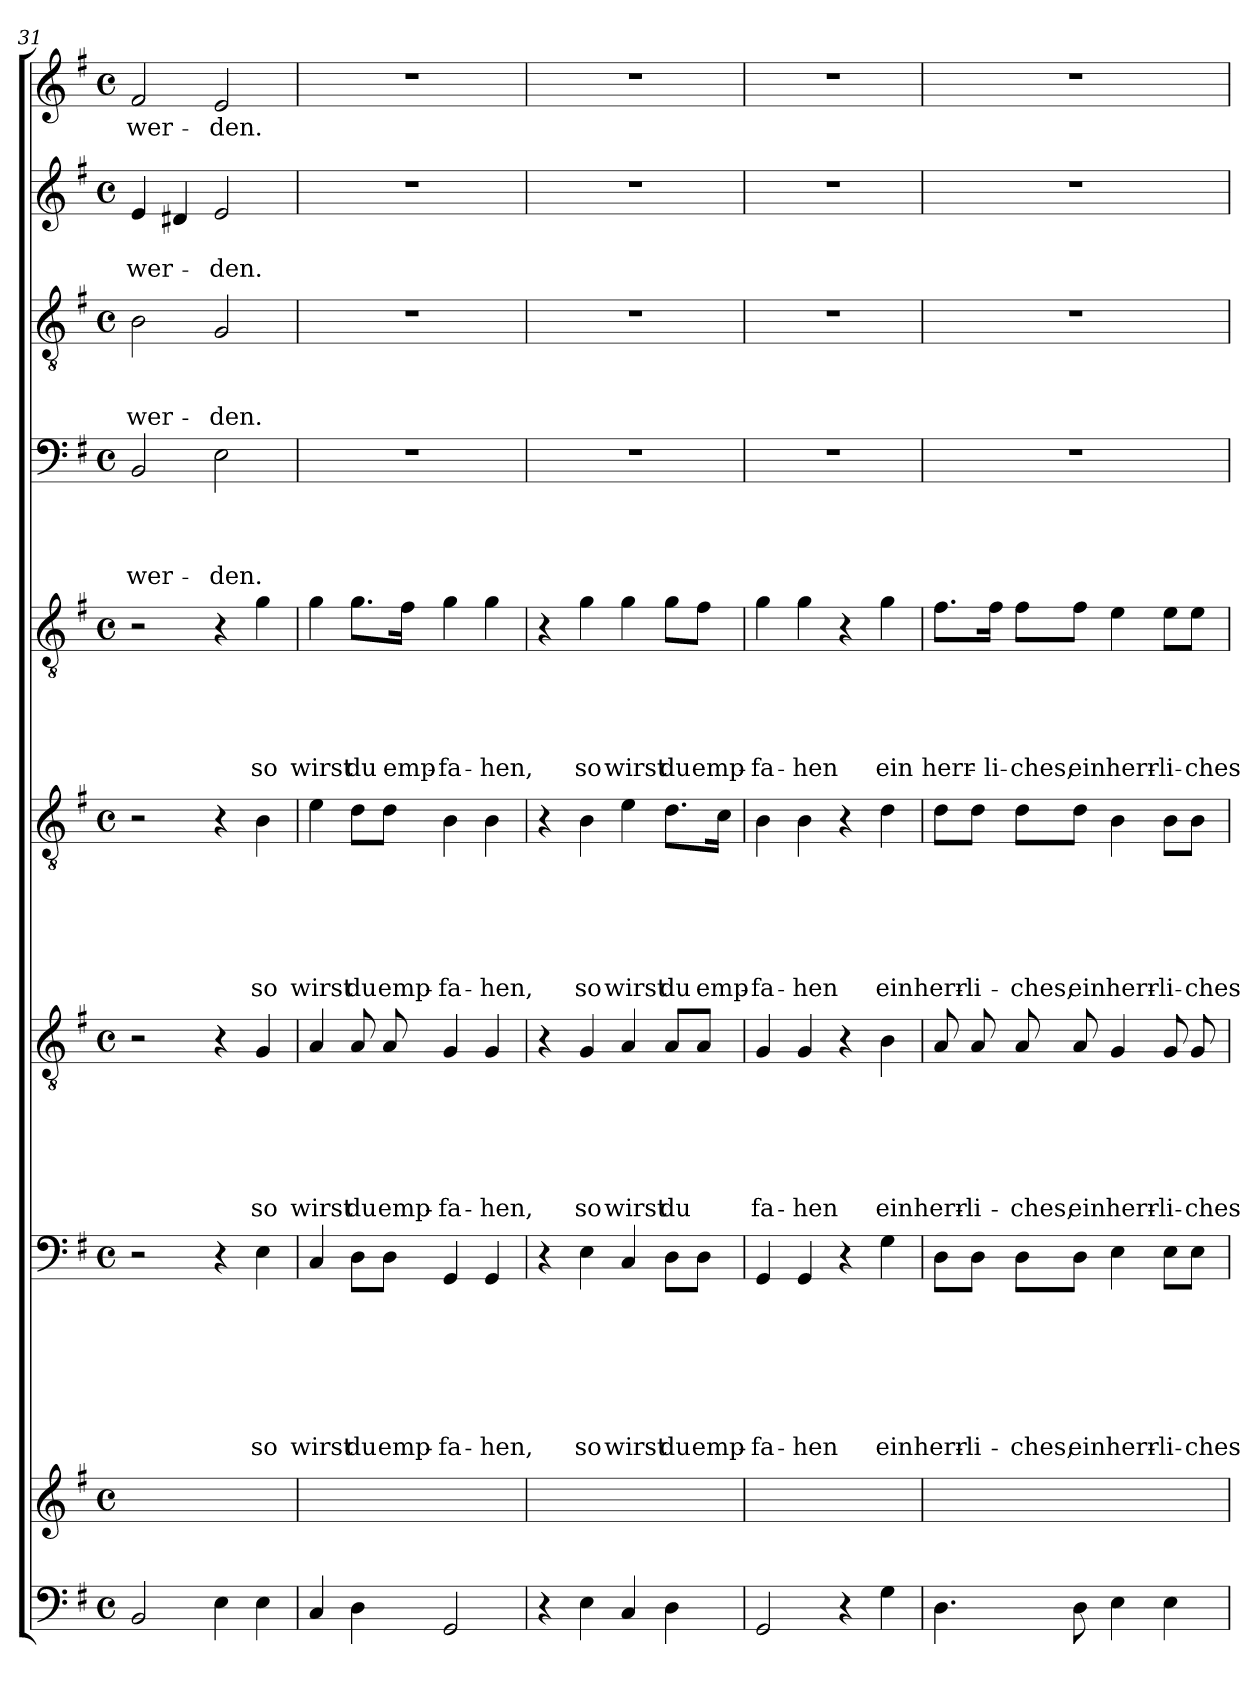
**kern	**kern	**kern	**text	**text	**text	**text	**text	**text	**text	**kern	**text	**text	**text	**text	**text	**text	**kern	**text	**text	**text	**text	**text	**text	**kern	**text	**text	**text	**text	**text	**kern	**text	**text	**text	**text	**kern	**text	**text	**text	**kern	**text	**text	**kern	**text
*part10	*part9	*part8	*part8	*part8	*part8	*part8	*part8	*part8	*part8	*part7	*part7	*part7	*part7	*part7	*part7	*part7	*part6	*part6	*part6	*part6	*part6	*part6	*part6	*part5	*part5	*part5	*part5	*part5	*part5	*part4	*part4	*part4	*part4	*part4	*part3	*part3	*part3	*part3	*part2	*part2	*part2	*part1	*part1
*staff10	*staff9	*staff8	*staff8	*staff8	*staff8	*staff8	*staff8	*staff8	*staff8	*staff7	*staff7	*staff7	*staff7	*staff7	*staff7	*staff7	*staff6	*staff6	*staff6	*staff6	*staff6	*staff6	*staff6	*staff5	*staff5	*staff5	*staff5	*staff5	*staff5	*staff4	*staff4	*staff4	*staff4	*staff4	*staff3	*staff3	*staff3	*staff3	*staff2	*staff2	*staff2	*staff1	*staff1
*clefF4	*clefG2	*clefF4	*	*	*	*	*	*	*	*clefGv2	*	*	*	*	*	*	*clefGv2	*	*	*	*	*	*	*clefGv2	*	*	*	*	*	*clefF4	*	*	*	*	*clefGv2	*	*	*	*clefG2	*	*	*clefG2	*
*k[f#]	*k[f#]	*k[f#]	*	*	*	*	*	*	*	*k[f#]	*	*	*	*	*	*	*k[f#]	*	*	*	*	*	*	*k[f#]	*	*	*	*	*	*k[f#]	*	*	*	*	*k[f#]	*	*	*	*k[f#]	*	*	*k[f#]	*
*G:	*G:	*G:	*	*	*	*	*	*	*	*G:	*	*	*	*	*	*	*G:	*	*	*	*	*	*	*G:	*	*	*	*	*	*G:	*	*	*	*	*G:	*	*	*	*G:	*	*	*G:	*
*M4/4	*M4/4	*M4/4	*	*	*	*	*	*	*	*M4/4	*	*	*	*	*	*	*M4/4	*	*	*	*	*	*	*M4/4	*	*	*	*	*	*M4/4	*	*	*	*	*M4/4	*	*	*	*M4/4	*	*	*M4/4	*
*met(c)	*met(c)	*met(c)	*	*	*	*	*	*	*	*met(c)	*	*	*	*	*	*	*met(c)	*	*	*	*	*	*	*met(c)	*	*	*	*	*	*met(c)	*	*	*	*	*met(c)	*	*	*	*met(c)	*	*	*met(c)	*
=31	=31	=31	=31	=31	=31	=31	=31	=31	=31	=31	=31	=31	=31	=31	=31	=31	=31	=31	=31	=31	=31	=31	=31	=31	=31	=31	=31	=31	=31	=31	=31	=31	=31	=31	=31	=31	=31	=31	=31	=31	=31	=31	=31
!	!	!	!	!	!	!	!	!	!	!	!	!	!	!	!	!	!	!	!	!	!	!	!	!	!	!	!	!	!	!	!	!	!	!LO:LY:b	!	!	!	!LO:LY:b	!	!	!LO:LY:b	!	!LO:LY:b
2BB/	1ryy	2r	.	.	.	.	.	.	.	2r	.	.	.	.	.	.	2r	.	.	.	.	.	.	2r	.	.	.	.	.	2BB/	.	.	.	wer-	2B\	.	.	wer-	4e/	.	wer-	2f#/	wer-
.	.	.	.	.	.	.	.	.	.	.	.	.	.	.	.	.	.	.	.	.	.	.	.	.	.	.	.	.	.	.	.	.	.	.	.	.	.	.	4d#X/	.	.	.	.
!	!	!	!	!	!	!	!	!	!	!	!	!	!	!	!	!	!	!	!	!	!	!	!	!	!	!	!	!	!	!	!	!	!	!LO:LY:b	!	!	!	!LO:LY:b	!	!	!LO:LY:b	!	!LO:LY:b
4E\	.	4r	.	.	.	.	.	.	.	4r	.	.	.	.	.	.	4r	.	.	.	.	.	.	4r	.	.	.	.	.	2E\	.	.	.	-den.	2G/	.	.	-den.	2e/	.	-den.	2e/	-den.
!	!	!	!	!	!	!	!	!	!LO:LY:b	!	!	!	!	!	!	!LO:LY:b	!	!	!	!	!	!	!LO:LY:b	!	!	!	!	!	!LO:LY:b	!	!	!	!	!	!	!	!	!	!	!	!	!	!
4E\	.	4E\	.	.	.	.	.	.	so	4G/	.	.	.	.	.	so	4B\	.	.	.	.	.	so	4g\	.	.	.	.	so	.	.	.	.	.	.	.	.	.	.	.	.	.	.
=32	=32	=32	=32	=32	=32	=32	=32	=32	=32	=32	=32	=32	=32	=32	=32	=32	=32	=32	=32	=32	=32	=32	=32	=32	=32	=32	=32	=32	=32	=32	=32	=32	=32	=32	=32	=32	=32	=32	=32	=32	=32	=32	=32
!	!	!	!	!	!	!	!	!	!LO:LY:b	!	!	!	!	!	!	!LO:LY:b	!	!	!	!	!	!	!LO:LY:b	!	!	!	!	!	!LO:LY:b	!	!	!	!	!	!	!	!	!	!	!	!	!	!
4C/	1ryy	4C/	.	.	.	.	.	.	wirst	4A/	.	.	.	.	.	wirst	4e\	.	.	.	.	.	wirst	4g\	.	.	.	.	wirst	1r	.	.	.	.	1r	.	.	.	1r	.	.	1r	.
!	!	!	!	!	!	!	!	!	!LO:LY:b	!	!	!	!	!	!	!LO:LY:b	!	!	!	!	!	!	!LO:LY:b	!	!	!	!	!	!LO:LY:b	!	!	!	!	!	!	!	!	!	!	!	!	!	!
4D\	.	8D\L	.	.	.	.	.	.	du	8A/	.	.	.	.	.	du	8d\L	.	.	.	.	.	du	8.g\L	.	.	.	.	du	.	.	.	.	.	.	.	.	.	.	.	.	.	.
!	!	!	!	!	!	!	!	!	!LO:LY:b	!	!	!	!	!	!	!LO:LY:b	!	!	!	!	!	!	!LO:LY:b	!	!	!	!	!	!	!	!	!	!	!	!	!	!	!	!	!	!	!	!
.	.	8D\J	.	.	.	.	.	.	emp-	8A/	.	.	.	.	.	emp-	8d\J	.	.	.	.	.	emp-	.	.	.	.	.	.	.	.	.	.	.	.	.	.	.	.	.	.	.	.
!	!	!	!	!	!	!	!	!	!	!	!	!	!	!	!	!	!	!	!	!	!	!	!	!	!	!	!	!	!LO:LY:b	!	!	!	!	!	!	!	!	!	!	!	!	!	!
.	.	.	.	.	.	.	.	.	.	.	.	.	.	.	.	.	.	.	.	.	.	.	.	16f#\Jk	.	.	.	.	emp-	.	.	.	.	.	.	.	.	.	.	.	.	.	.
!	!	!	!	!	!	!	!	!	!LO:LY:b	!	!	!	!	!	!	!LO:LY:b	!	!	!	!	!	!	!LO:LY:b	!	!	!	!	!	!LO:LY:b	!	!	!	!	!	!	!	!	!	!	!	!	!	!
2GG/	.	4GG/	.	.	.	.	.	.	-fa-	4G/	.	.	.	.	.	-fa-	4B\	.	.	.	.	.	-fa-	4g\	.	.	.	.	-fa-	.	.	.	.	.	.	.	.	.	.	.	.	.	.
!	!	!	!	!	!	!	!	!	!LO:LY:b	!	!	!	!	!	!	!LO:LY:b	!	!	!	!	!	!	!LO:LY:b	!	!	!	!	!	!LO:LY:b	!	!	!	!	!	!	!	!	!	!	!	!	!	!
.	.	4GG/	.	.	.	.	.	.	-hen,	4G/	.	.	.	.	.	-hen,	4B\	.	.	.	.	.	-hen,	4g\	.	.	.	.	-hen,	.	.	.	.	.	.	.	.	.	.	.	.	.	.
=33	=33	=33	=33	=33	=33	=33	=33	=33	=33	=33	=33	=33	=33	=33	=33	=33	=33	=33	=33	=33	=33	=33	=33	=33	=33	=33	=33	=33	=33	=33	=33	=33	=33	=33	=33	=33	=33	=33	=33	=33	=33	=33	=33
4r	1ryy	4r	.	.	.	.	.	.	.	4r	.	.	.	.	.	.	4r	.	.	.	.	.	.	4r	.	.	.	.	.	1r	.	.	.	.	1r	.	.	.	1r	.	.	1r	.
!	!	!	!	!	!	!	!	!	!LO:LY:b	!	!	!	!	!	!	!LO:LY:b	!	!	!	!	!	!	!LO:LY:b	!	!	!	!	!	!LO:LY:b	!	!	!	!	!	!	!	!	!	!	!	!	!	!
4E\	.	4E\	.	.	.	.	.	.	so	4G/	.	.	.	.	.	so	4B\	.	.	.	.	.	so	4g\	.	.	.	.	so	.	.	.	.	.	.	.	.	.	.	.	.	.	.
!	!	!	!	!	!	!	!	!	!LO:LY:b	!	!	!	!	!	!	!LO:LY:b	!	!	!	!	!	!	!LO:LY:b	!	!	!	!	!	!LO:LY:b	!	!	!	!	!	!	!	!	!	!	!	!	!	!
4C/	.	4C/	.	.	.	.	.	.	wirst	4A/	.	.	.	.	.	wirst	4e\	.	.	.	.	.	wirst	4g\	.	.	.	.	wirst	.	.	.	.	.	.	.	.	.	.	.	.	.	.
!	!	!	!	!	!	!	!	!	!LO:LY:b	!	!	!	!	!	!	!LO:LY:b	!	!	!	!	!	!	!LO:LY:b	!	!	!	!	!	!LO:LY:b	!	!	!	!	!	!	!	!	!	!	!	!	!	!
4D\	.	8D\L	.	.	.	.	.	.	du	8A/L	.	.	.	.	.	du	8.d\L	.	.	.	.	.	du	8g\L	.	.	.	.	du	.	.	.	.	.	.	.	.	.	.	.	.	.	.
!	!	!	!	!	!	!	!	!	!LO:LY:b	!	!	!	!	!	!	!	!	!	!	!	!	!	!	!	!	!	!	!	!LO:LY:b	!	!	!	!	!	!	!	!	!	!	!	!	!	!
.	.	8D\J	.	.	.	.	.	.	emp-	8A/J	.	.	.	.	.	.	.	.	.	.	.	.	.	8f#\J	.	.	.	.	emp-	.	.	.	.	.	.	.	.	.	.	.	.	.	.
!	!	!	!	!	!	!	!	!	!	!	!	!	!	!	!	!	!	!	!	!	!	!	!LO:LY:b	!	!	!	!	!	!	!	!	!	!	!	!	!	!	!	!	!	!	!	!
.	.	.	.	.	.	.	.	.	.	.	.	.	.	.	.	.	16c\Jk	.	.	.	.	.	emp-	.	.	.	.	.	.	.	.	.	.	.	.	.	.	.	.	.	.	.	.
=34	=34	=34	=34	=34	=34	=34	=34	=34	=34	=34	=34	=34	=34	=34	=34	=34	=34	=34	=34	=34	=34	=34	=34	=34	=34	=34	=34	=34	=34	=34	=34	=34	=34	=34	=34	=34	=34	=34	=34	=34	=34	=34	=34
!	!	!	!	!	!	!	!	!	!LO:LY:b	!	!	!	!	!	!	!LO:LY:b	!	!	!	!	!	!	!LO:LY:b	!	!	!	!	!	!LO:LY:b	!	!	!	!	!	!	!	!	!	!	!	!	!	!
2GG/	1ryy	4GG/	.	.	.	.	.	.	-fa-	4G/	.	.	.	.	.	fa-	4B\	.	.	.	.	.	-fa-	4g\	.	.	.	.	-fa-	1r	.	.	.	.	1r	.	.	.	1r	.	.	1r	.
!	!	!	!	!	!	!	!	!	!LO:LY:b	!	!	!	!	!	!	!LO:LY:b	!	!	!	!	!	!	!LO:LY:b	!	!	!	!	!	!LO:LY:b	!	!	!	!	!	!	!	!	!	!	!	!	!	!
.	.	4GG/	.	.	.	.	.	.	-hen	4G/	.	.	.	.	.	-hen	4B\	.	.	.	.	.	-hen	4g\	.	.	.	.	-hen	.	.	.	.	.	.	.	.	.	.	.	.	.	.
4r	.	4r	.	.	.	.	.	.	.	4r	.	.	.	.	.	.	4r	.	.	.	.	.	.	4r	.	.	.	.	.	.	.	.	.	.	.	.	.	.	.	.	.	.	.
!	!	!	!	!	!	!	!	!	!LO:LY:b	!	!	!	!	!	!	!LO:LY:b	!	!	!	!	!	!	!LO:LY:b	!	!	!	!	!	!LO:LY:b	!	!	!	!	!	!	!	!	!	!	!	!	!	!
4G\	.	4G\	.	.	.	.	.	.	ein	4B\	.	.	.	.	.	ein	4d\	.	.	.	.	.	ein	4g\	.	.	.	.	ein	.	.	.	.	.	.	.	.	.	.	.	.	.	.
!!LO:LB:g=z
=35	=35	=35	=35	=35	=35	=35	=35	=35	=35	=35	=35	=35	=35	=35	=35	=35	=35	=35	=35	=35	=35	=35	=35	=35	=35	=35	=35	=35	=35	=35	=35	=35	=35	=35	=35	=35	=35	=35	=35	=35	=35	=35	=35
!	!	!	!	!	!	!	!	!	!LO:LY:b	!	!	!	!	!	!	!LO:LY:b	!	!	!	!	!	!	!LO:LY:b	!	!	!	!	!	!LO:LY:b	!	!	!	!	!	!	!	!	!	!	!	!	!	!
4.D\	1ryy	8D\L	.	.	.	.	.	.	herr-	8A/	.	.	.	.	.	herr-	8d\L	.	.	.	.	.	herr-	8.f#\L	.	.	.	.	herr-	1r	.	.	.	.	1r	.	.	.	1r	.	.	1r	.
!	!	!	!	!	!	!	!	!	!LO:LY:b	!	!	!	!	!	!	!LO:LY:b	!	!	!	!	!	!	!LO:LY:b	!	!	!	!	!	!	!	!	!	!	!	!	!	!	!	!	!	!	!	!
.	.	8D\J	.	.	.	.	.	.	-li-	8A/	.	.	.	.	.	-li-	8d\J	.	.	.	.	.	-li-	.	.	.	.	.	.	.	.	.	.	.	.	.	.	.	.	.	.	.	.
!	!	!	!	!	!	!	!	!	!	!	!	!	!	!	!	!	!	!	!	!	!	!	!	!	!	!	!	!	!LO:LY:b	!	!	!	!	!	!	!	!	!	!	!	!	!	!
.	.	.	.	.	.	.	.	.	.	.	.	.	.	.	.	.	.	.	.	.	.	.	.	16f#\Jk	.	.	.	.	-li-	.	.	.	.	.	.	.	.	.	.	.	.	.	.
!	!	!	!	!	!	!	!	!	!LO:LY:b	!	!	!	!	!	!	!LO:LY:b	!	!	!	!	!	!	!LO:LY:b	!	!	!	!	!	!LO:LY:b	!	!	!	!	!	!	!	!	!	!	!	!	!	!
.	.	8D\L	.	.	.	.	.	.	-ches,	8A/	.	.	.	.	.	-ches,	8d\L	.	.	.	.	.	-ches,	8f#\L	.	.	.	.	-ches,	.	.	.	.	.	.	.	.	.	.	.	.	.	.
!	!	!	!	!	!	!	!	!	!LO:LY:b	!	!	!	!	!	!	!LO:LY:b	!	!	!	!	!	!	!LO:LY:b	!	!	!	!	!	!LO:LY:b	!	!	!	!	!	!	!	!	!	!	!	!	!	!
8D\	.	8D\J	.	.	.	.	.	.	ein	8A/	.	.	.	.	.	ein	8d\J	.	.	.	.	.	ein	8f#\J	.	.	.	.	ein	.	.	.	.	.	.	.	.	.	.	.	.	.	.
!	!	!	!	!	!	!	!	!	!LO:LY:b	!	!	!	!	!	!	!LO:LY:b	!	!	!	!	!	!	!LO:LY:b	!	!	!	!	!	!LO:LY:b	!	!	!	!	!	!	!	!	!	!	!	!	!	!
4E\	.	4E\	.	.	.	.	.	.	herr-	4G/	.	.	.	.	.	herr-	4B\	.	.	.	.	.	herr-	4e\	.	.	.	.	herr-	.	.	.	.	.	.	.	.	.	.	.	.	.	.
!	!	!	!	!	!	!	!	!	!LO:LY:b	!	!	!	!	!	!	!LO:LY:b	!	!	!	!	!	!	!LO:LY:b	!	!	!	!	!	!LO:LY:b	!	!	!	!	!	!	!	!	!	!	!	!	!	!
4E\	.	8E\L	.	.	.	.	.	.	-li-	8G/	.	.	.	.	.	-li-	8B\L	.	.	.	.	.	-li-	8e\L	.	.	.	.	-li-	.	.	.	.	.	.	.	.	.	.	.	.	.	.
!	!	!	!	!	!	!	!	!	!LO:LY:b	!	!	!	!	!	!	!LO:LY:b	!	!	!	!	!	!	!LO:LY:b	!	!	!	!	!	!LO:LY:b	!	!	!	!	!	!	!	!	!	!	!	!	!	!
.	.	8E\J	.	.	.	.	.	.	-ches	8G/	.	.	.	.	.	-ches	8B\J	.	.	.	.	.	-ches	8e\J	.	.	.	.	-ches	.	.	.	.	.	.	.	.	.	.	.	.	.	.
=	=	=	=	=	=	=	=	=	=	=	=	=	=	=	=	=	=	=	=	=	=	=	=	=	=	=	=	=	=	=	=	=	=	=	=	=	=	=	=	=	=	=	=
*-	*-	*-	*-	*-	*-	*-	*-	*-	*-	*-	*-	*-	*-	*-	*-	*-	*-	*-	*-	*-	*-	*-	*-	*-	*-	*-	*-	*-	*-	*-	*-	*-	*-	*-	*-	*-	*-	*-	*-	*-	*-	*-	*-
